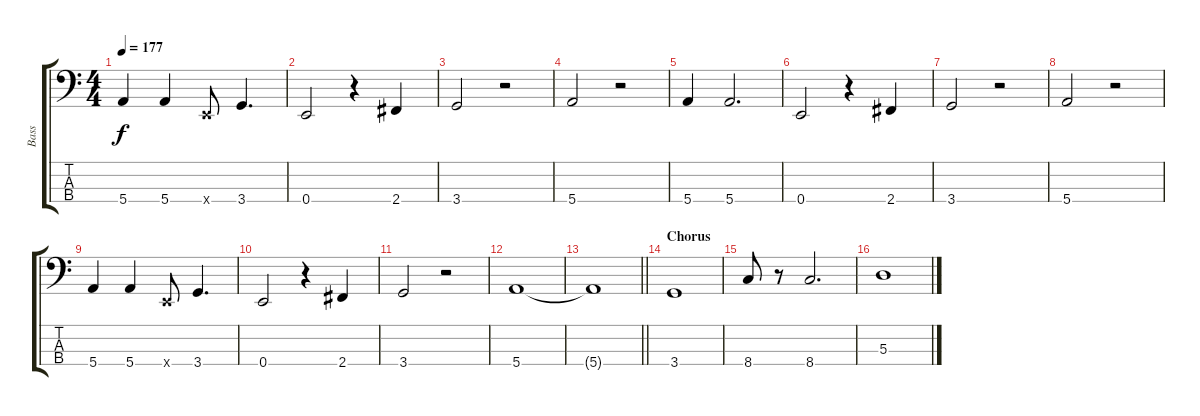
\track ("Bass" "Bass") {instrument electricbassfinger}
\staff {score tabs}
\tuning (G2 D2 A1 E1) {hide}
\ts (4 4)
\tempo 177
\clef f4
\ks c
5.4.4{dy f} 5.4.4 0.4{x}.8 3.4.4{d} |
0.4.2 r.4 2.4.4 |
3.4.2 r.2 |
5.4.2 r.2 |
5.4.4 5.4.2{d} |
0.4.2 r.4 2.4.4 |
3.4.2 r.2 |
5.4.2 r.2 |
5.4.4 5.4.4 0.4{x}.8 3.4.4{d} |
0.4.2 r.4 2.4.4 |
3.4.2 r.2 |
5.4.1 |
\barLineRight lightlight
5.4{t}.1 |
\section ("" "Chorus")
3.4.1 |
8.4.8 r.8 8.4.2{d} |
5.3.1
